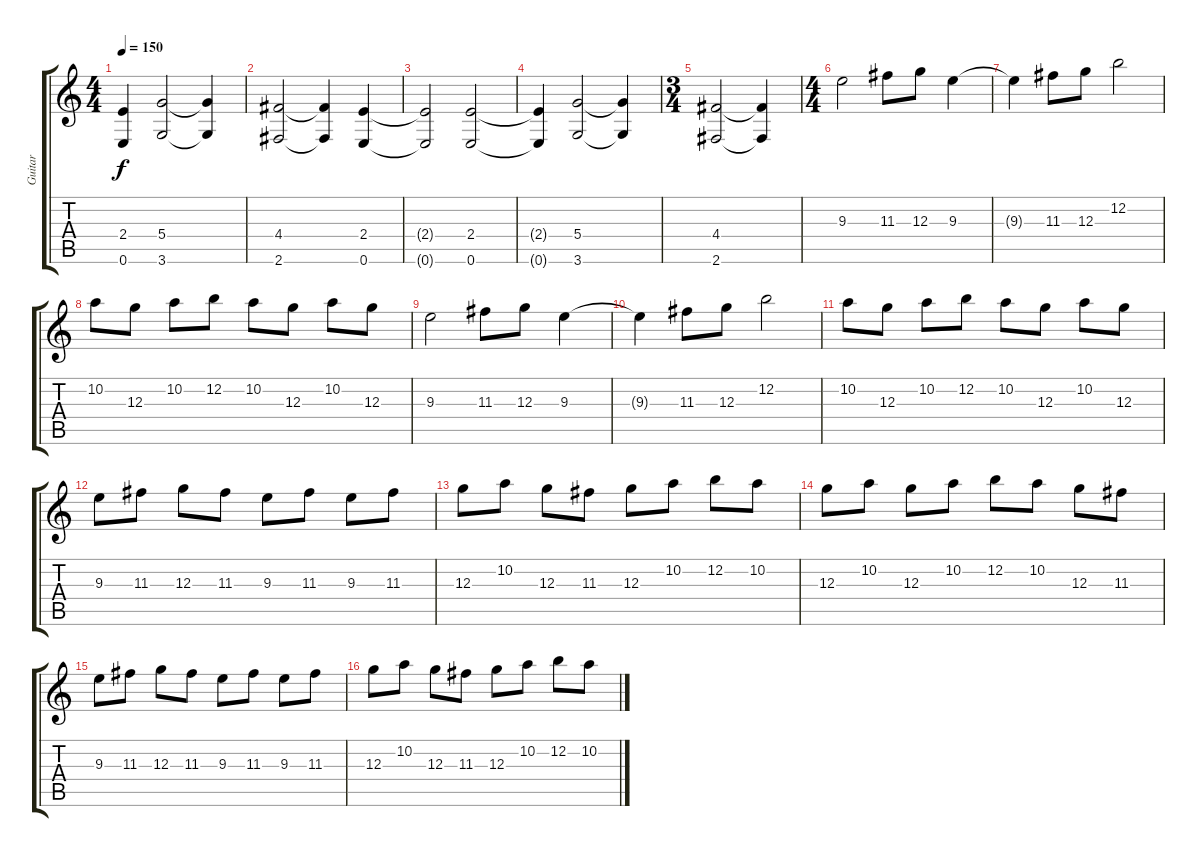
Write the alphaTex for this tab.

\track ("Guitar" "Guitar") {instrument distortionguitar}
\staff {score tabs}
\tuning (E4 B3 G3 D3 A2 E2) {hide}
\ts (4 4)
\tempo 150
\clef g2
\ks c
(2.4{t} 0.6{t}).4{dy f} (5.4 3.6).2 (5.4{t} 3.6{t}).4 |
(4.4 2.6).2 (4.4{t} 2.6{t}).4 (2.4 0.6).4 |
(2.4{t} 0.6{t}).2 (2.4 0.6).2 |
(2.4{t} 0.6{t}).4 (5.4 3.6).2 (5.4{t} 3.6{t}).4 |
\ts (3 4)
(4.4 2.6).2 (4.4{t} 2.6{t}).4 |
\ts (4 4)
9.3.2 11.3.8 12.3.8 9.3.4 |
9.3{t}.4 11.3.8 12.3.8 12.2.2 |
10.2.8 12.3.8 10.2.8 12.2.8 10.2.8 12.3.8 10.2.8 12.3.8 |
9.3.2 11.3.8 12.3.8 9.3.4 |
9.3{t}.4 11.3.8 12.3.8 12.2.2 |
10.2.8 12.3.8 10.2.8 12.2.8 10.2.8 12.3.8 10.2.8 12.3.8 |
9.3.8 11.3.8 12.3.8 11.3.8 9.3.8 11.3.8 9.3.8 11.3.8 |
12.3.8 10.2.8 12.3.8 11.3.8 12.3.8 10.2.8 12.2.8 10.2.8 |
12.3.8 10.2.8 12.3.8 10.2.8 12.2.8 10.2.8 12.3.8 11.3.8 |
9.3.8 11.3.8 12.3.8 11.3.8 9.3.8 11.3.8 9.3.8 11.3.8 |
12.3.8 10.2.8 12.3.8 11.3.8 12.3.8 10.2.8 12.2.8 10.2.8
